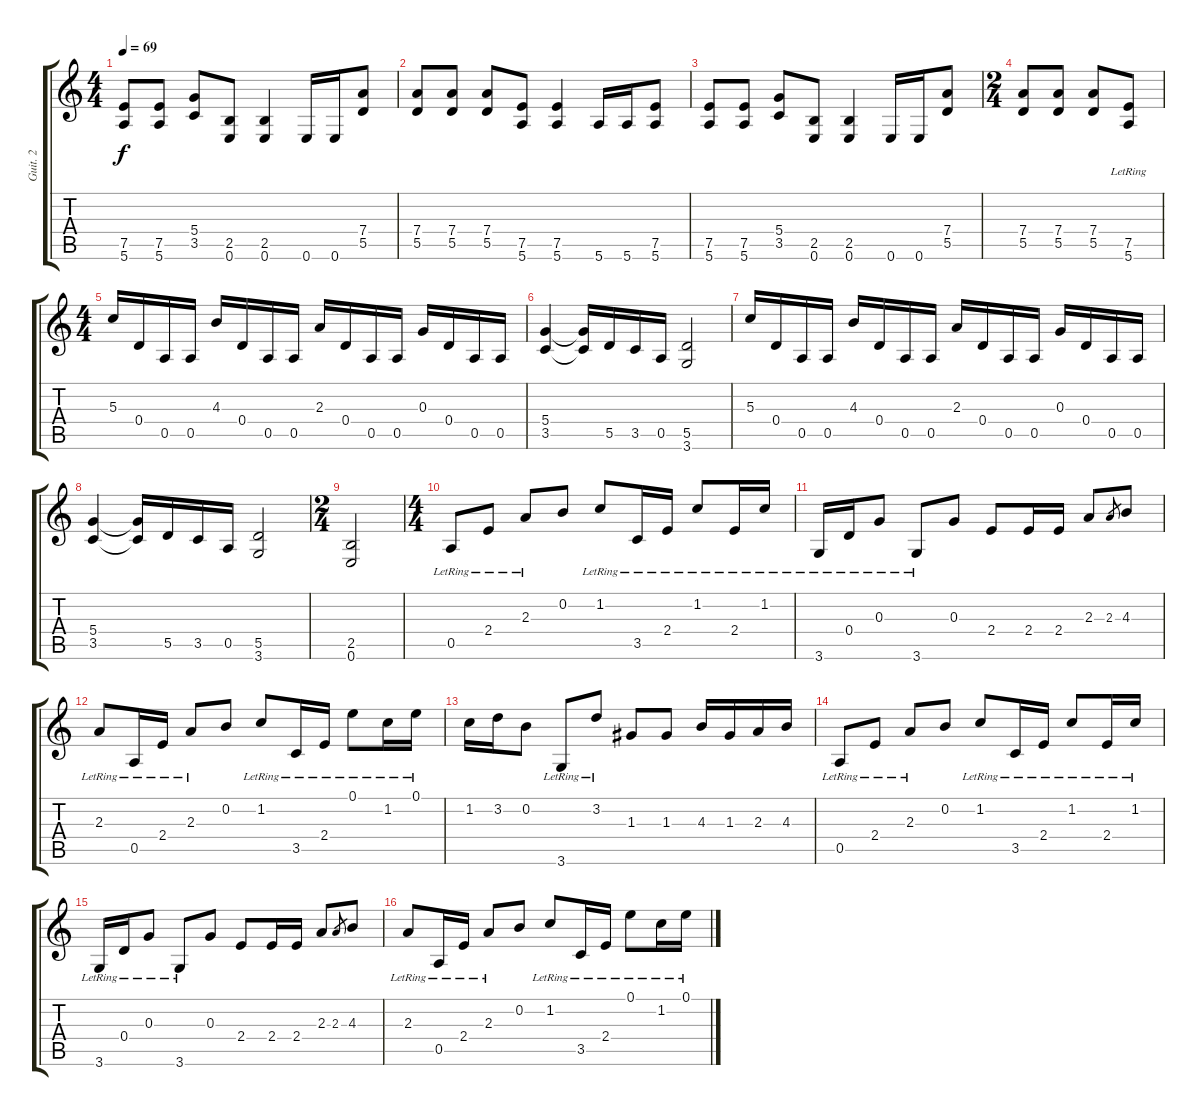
\track ("Guit. 2" "Guit. 2") {instrument distortionguitar}
\staff {score tabs}
\tuning (E4 B3 G3 D3 A2 E2) {hide}
\ts (4 4)
\tempo 69
\clef g2
\ks c
(7.5 5.6).8{dy f} (7.5 5.6).8 (5.4 3.5).8 (2.5 0.6).8 (2.5 0.6).4 0.6.16 0.6.16 (7.4 5.5).8 |
(7.4 5.5).8 (7.4 5.5).8 (7.4 5.5).8 (7.5 5.6).8 (7.5 5.6).4 5.6.16 5.6.16 (7.5 5.6).8 |
(7.5 5.6).8 (7.5 5.6).8 (5.4 3.5).8 (2.5 0.6).8 (2.5 0.6).4 0.6.16 0.6.16 (7.4 5.5).8 |
\ts (2 4)
(7.4 5.5).8 (7.4 5.5).8 (7.4 5.5).8 (7.5 5.6{lr}).8 |
\ts (4 4)
5.3.16 0.4.16 0.5.16 0.5.16 4.3.16 0.4.16 0.5.16 0.5.16 2.3.16 0.4.16 0.5.16 0.5.16 0.3.16 0.4.16 0.5.16 0.5.16 |
(5.4 3.5).4 (5.4{t} 3.5{t}).16 5.5.16 3.5.16 0.5.16 (5.5 3.6).2 |
5.3.16 0.4.16 0.5.16 0.5.16 4.3.16 0.4.16 0.5.16 0.5.16 2.3.16 0.4.16 0.5.16 0.5.16 0.3.16 0.4.16 0.5.16 0.5.16 |
(5.4 3.5).4 (5.4{t} 3.5{t}).16 5.5.16 3.5.16 0.5.16 (5.5 3.6).2 |
\ts (2 4)
(2.5 0.6).2 |
\ts (4 4)
0.5{lr}.8{volume 11 instrument electricguitarjazz} 2.4{lr}.8 2.3{lr}.8 0.2.8 1.2{lr}.8 3.5{lr}.16 2.4{lr}.16 1.2{lr}.8 2.4{lr}.16 1.2{lr}.16 |
3.6{lr}.16 0.4{lr}.16 0.3{lr}.8 3.6{lr}.8 0.3.8 2.4.8 2.4.16 2.4.16 2.3.8 2.3.8{gr} 4.3.8 |
2.3{lr}.8 0.5{lr}.16 2.4{lr}.16 2.3{lr}.8 0.2.8 1.2{lr}.8 3.5{lr}.16 2.4{lr}.16 0.1{lr}.8 1.2{lr}.16 0.1{lr}.16 |
1.2.16 3.2.16 0.2.8 3.6{lr}.8 3.2{lr}.8 1.3.8 1.3.8 4.3.16 1.3.16 2.3.16 4.3.16 |
0.5{lr}.8 2.4{lr}.8 2.3{lr}.8 0.2.8 1.2{lr}.8 3.5{lr}.16 2.4{lr}.16 1.2{lr}.8 2.4{lr}.16 1.2{lr}.16 |
3.6{lr}.16 0.4{lr}.16 0.3{lr}.8 3.6{lr}.8 0.3.8 2.4.8 2.4.16 2.4.16 2.3.8 2.3.8{gr} 4.3.8 |
2.3{lr}.8 0.5{lr}.16 2.4{lr}.16 2.3{lr}.8 0.2.8 1.2{lr}.8 3.5{lr}.16 2.4{lr}.16 0.1{lr}.8 1.2{lr}.16 0.1{lr}.16
